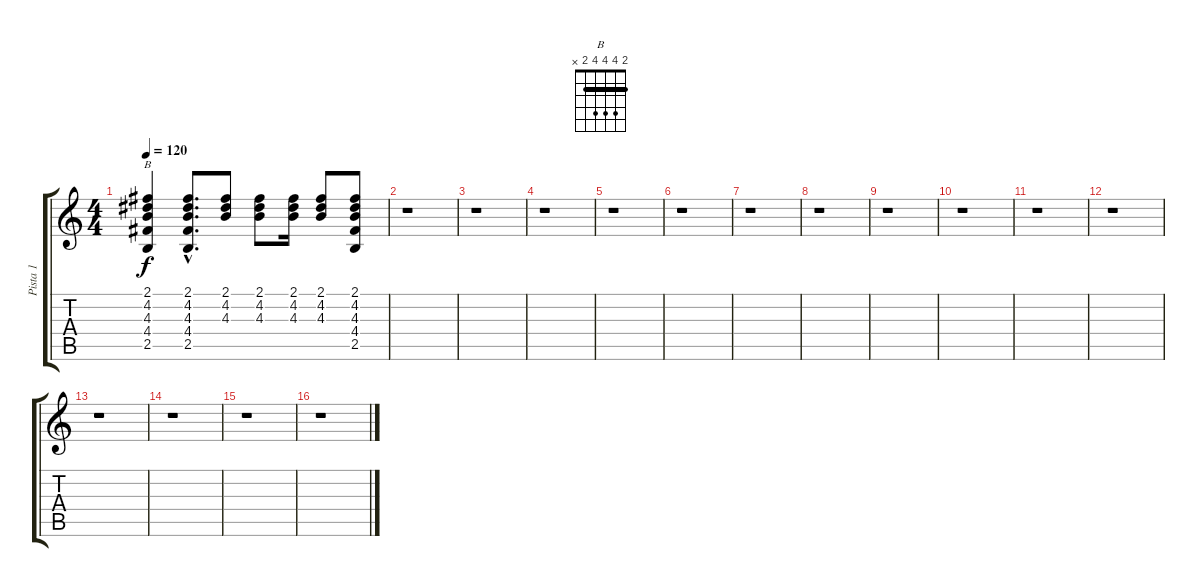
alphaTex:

\track ("Pista 1" "Pista 1") {instrument distortionguitar}
\staff {score tabs}
\tuning (E4 B3 G3 D3 A2 E2) {hide}
\chord ("B" 2 4 4 4 2 x) {barre 2}
\ts (4 4)
\tempo 120
\clef g2
\ks c
(2.1 4.2 4.3 4.4 2.5).4{ch "B" dy f} (2.1{hac} 4.2{hac} 4.3{hac} 4.4{hac} 2.5{hac}).8{d} (2.1 4.2 4.3).8 (2.1 4.2 4.3).8 (2.1 4.2 4.3).16 (2.1 4.2 4.3).8 (2.1 4.2 4.3 4.4 2.5).8 |
r.1 |
r.1 |
r.1 |
r.1 |
r.1 |
r.1 |
r.1 |
r.1 |
r.1 |
r.1 |
r.1 |
r.1 |
r.1 |
r.1 |
r.1
